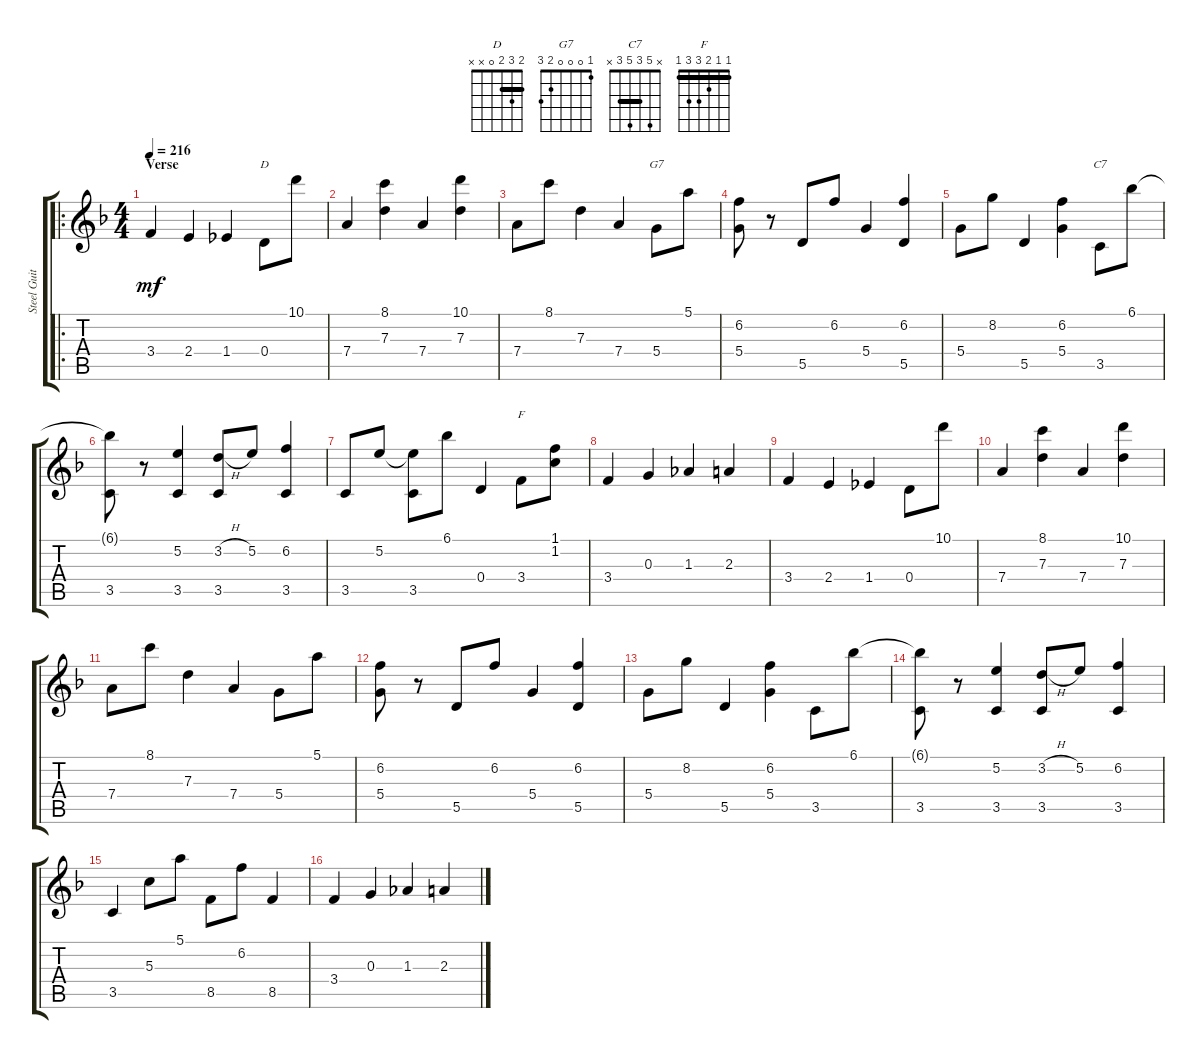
\track ("Steel Guitar" "Steel Guit") {instrument acousticguitarsteel}
\staff {score tabs}
\tuning (E4 B3 G3 D3 A2 E2) {hide}
\chord ("D" 2 3 2 0 x x) {barre 2}
\chord ("G7" 1 0 0 0 2 3)
\chord ("C7" x 5 3 5 3 x) {barre 3}
\chord ("F" 1 1 2 3 3 1) {barre 1}
\ro
\ts (4 4)
\section ("" "Verse")
\tempo 216
\clef g2
\ks f
3.4.4{dy mf} 2.4.4 1.4.4 0.4.8{ch "D"} 10.1.8 |
7.4.4 (8.1 7.3).4 7.4.4 (10.1 7.3).4 |
7.4.8 8.1.8 7.3.4 7.4.4 5.4.8{ch "G7"} 5.1.8 |
(6.2 5.4).8 r.8 5.5.8 6.2.8 5.4.4 (6.2 5.5).4 |
5.4.8 8.2.8 5.5.4 (6.2 5.4).4 3.5.8{ch "C7"} 6.1.8 |
(6.1{t} 3.5).8 r.8 (5.2 3.5).4 (3.2{h} 3.5).8 5.2.8 (6.2 3.5).4 |
3.5.8 5.2.8 (5.2{t} 3.5).8 6.1.8 0.4.4 3.4.8{ch "F"} (1.1 1.2).8 |
3.4.4 0.3.4 1.3.4 2.3.4 |
3.4.4 2.4.4 1.4.4 0.4.8 10.1.8 |
7.4.4 (8.1 7.3).4 7.4.4 (10.1 7.3).4 |
7.4.8 8.1.8 7.3.4 7.4.4 5.4.8 5.1.8 |
(6.2 5.4).8 r.8 5.5.8 6.2.8 5.4.4 (6.2 5.5).4 |
5.4.8 8.2.8 5.5.4 (6.2 5.4).4 3.5.8 6.1.8 |
(6.1{t} 3.5).8 r.8 (5.2 3.5).4 (3.2{h} 3.5).8 5.2.8 (6.2 3.5).4 |
3.5.4 5.3.8 5.1.8 8.5.8 6.2.8 8.5.4 |
3.4.4 0.3.4 1.3.4 2.3.4
